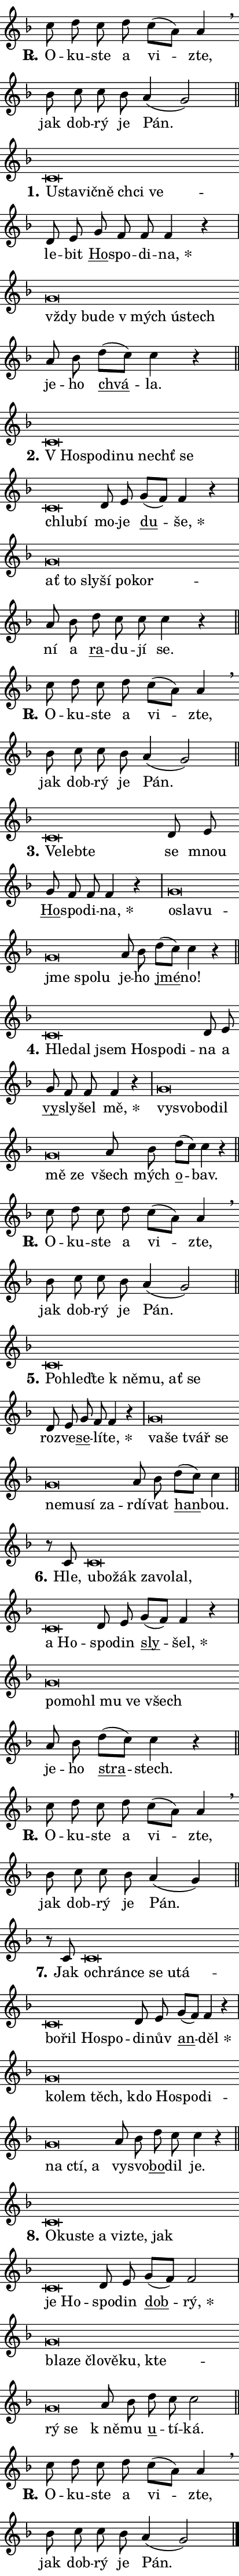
\version "2.22.1"
\header { tagline = "" }
\paper {
  indent = 0\cm
  top-margin = 0\cm
  right-margin = 0\cm
  bottom-margin = 0\cm
  left-margin = 0\cm
  paper-width = 7\cm
  page-breaking = #ly:one-page-breaking
  system-system-spacing.basic-distance = #11
  score-system-spacing.basic-distance = #11
  ragged-last = ##f
}


%% Author: Thomas Morley
%% https://lists.gnu.org/archive/html/lilypond-user/2020-05/msg00002.html
#(define (line-position grob)
"Returns position of @var[grob} in current system:
   @code{'start}, if at first time-step
   @code{'end}, if at last time-step
   @code{'middle} otherwise
"
  (let* ((col (ly:item-get-column grob))
         (ln (ly:grob-object col 'left-neighbor))
         (rn (ly:grob-object col 'right-neighbor))
         (col-to-check-left (if (ly:grob? ln) ln col))
         (col-to-check-right (if (ly:grob? rn) rn col))
         (break-dir-left
           (and
             (ly:grob-property col-to-check-left 'non-musical #f)
             (ly:item-break-dir col-to-check-left)))
         (break-dir-right
           (and
             (ly:grob-property col-to-check-right 'non-musical #f)
             (ly:item-break-dir col-to-check-right))))
        (cond ((eqv? 1 break-dir-left) 'start)
              ((eqv? -1 break-dir-right) 'end)
              (else 'middle))))

#(define (tranparent-at-line-position vctor)
  (lambda (grob)
  "Relying on @code{line-position} select the relevant enry from @var{vctor}.
Used to determine transparency,"
    (case (line-position grob)
      ((end) (not (vector-ref vctor 0)))
      ((middle) (not (vector-ref vctor 1)))
      ((start) (not (vector-ref vctor 2))))))

noteHeadBreakVisibility =
#(define-music-function (break-visibility)(vector?)
"Makes @code{NoteHead}s transparent relying on @var{break-visibility}"
#{
  \override NoteHead.transparent =
    #(tranparent-at-line-position break-visibility)
#})

#(define delete-ledgers-for-transparent-note-heads
  (lambda (grob)
    "Reads whether a @code{NoteHead} is transparent.
If so this @code{NoteHead} is removed from @code{'note-heads} from
@var{grob}, which is supposed to be @code{LedgerLineSpanner}.
As a result ledgers are not printed for this @code{NoteHead}"
    (let* ((nhds-array (ly:grob-object grob 'note-heads))
           (nhds-list
             (if (ly:grob-array? nhds-array)
                 (ly:grob-array->list nhds-array)
                 '()))
           ;; Relies on the transparent-property being done before
           ;; Staff.LedgerLineSpanner.after-line-breaking is executed.
           ;; This is fragile ...
           (to-keep
             (remove
               (lambda (nhd)
                 (ly:grob-property nhd 'transparent #f))
               nhds-list)))
      ;; TODO find a better method to iterate over grob-arrays, similiar
      ;; to filter/remove etc for lists
      ;; For now rebuilt from scratch
      (set! (ly:grob-object grob 'note-heads)  '())
      (for-each
        (lambda (nhd)
          (ly:pointer-group-interface::add-grob grob 'note-heads nhd))
        to-keep))))

hideNotes = {
  \noteHeadBreakVisibility #begin-of-line-visible
}
unHideNotes = {
  \noteHeadBreakVisibility #all-visible
}

% work-around for resetting accidentals
% https://lilypond.org/doc/v2.23/Documentation/notation/displaying-rhythms#unmetered-music
cadenzaMeasure = {
  \cadenzaOff
  \partial 1024 s1024
  \cadenzaOn
}

#(define-markup-command (accent layout props text) (markup?)
  "Underline accented syllable"
  (interpret-markup layout props
    #{\markup \override #'(offset . 4.3) \underline { #text }#}))

responsum = \markup \concat {
  "R" \hspace #-1.05 \path #0.1 #'((moveto 0 0.07) (lineto 0.9 0.8)) \hspace #0.05 "."
}

\layout {
    \context {
        \Staff
        \remove "Time_signature_engraver"
        \override LedgerLineSpanner.after-line-breaking = #delete-ledgers-for-transparent-note-heads
    }
    \context {
        \Voice {
            \override NoteHead.output-attributes = #'((class . "notehead"))
            \override Hairpin.height = #0.55
        }
    }
    \context {
        \Lyrics {
            \override StanzaNumber.output-attributes = #'((class . "stanzanumber"))
            \override LyricSpace.minimum-distance = #0.9
            \override LyricText.font-name = #"TeX Gyre Schola"
            \override LyricText.font-size = 1
            \override StanzaNumber.font-name = #"TeX Gyre Schola Bold"
            \override StanzaNumber.font-size = 1
        }
    }
}

% magnetic-lyrics.ily
%
%   written by
%     Jean Abou Samra <jean@abou-samra.fr>
%     Werner Lemberg <wl@gnu.org>
%
%   adapted by
%     Jiri Hon <jiri.hon@gmail.com>
%
% Version 2022-Apr-15

% https://www.mail-archive.com/lilypond-user@gnu.org/msg149350.html

#(define (Left_hyphen_pointer_engraver context)
   "Collect syllable-hyphen-syllable occurrences in lyrics and store
them in properties.  This engraver only looks to the left.  For
example, if the lyrics input is @code{foo -- bar}, it does the
following.

@itemize @bullet
@item
Set the @code{text} property of the @code{LyricHyphen} grob between
@q{foo} and @q{bar} to @code{foo}.

@item
Set the @code{left-hyphen} property of the @code{LyricText} grob with
text @q{foo} to the @code{LyricHyphen} grob between @q{foo} and
@q{bar}.
@end itemize

Use this auxiliary engraver in combination with the
@code{lyric-@/text::@/apply-@/magnetic-@/offset!} hook."
   (let ((hyphen #f)
         (text #f))
     (make-engraver
      (acknowledgers
       ((lyric-syllable-interface engraver grob source-engraver)
        (set! text grob)))
      (end-acknowledgers
       ((lyric-hyphen-interface engraver grob source-engraver)
        ;(when (not (grob::has-interface grob 'lyric-space-interface))
          (set! hyphen grob)));)
      ((stop-translation-timestep engraver)
       (when (and text hyphen)
         (ly:grob-set-object! text 'left-hyphen hyphen))
       (set! text #f)
       (set! hyphen #f)))))

#(define (lyric-text::apply-magnetic-offset! grob)
   "If the space between two syllables is less than the value in
property @code{LyricText@/.details@/.squash-threshold}, move the right
syllable to the left so that it gets concatenated with the left
syllable.

Use this function as a hook for
@code{LyricText@/.after-@/line-@/breaking} if the
@code{Left_@/hyphen_@/pointer_@/engraver} is active."
   (let ((hyphen (ly:grob-object grob 'left-hyphen #f)))
     (when hyphen
       (let ((left-text (ly:spanner-bound hyphen LEFT)))
         (when (grob::has-interface left-text 'lyric-syllable-interface)
           (let* ((common (ly:grob-common-refpoint grob left-text X))
                  (this-x-ext (ly:grob-extent grob common X))
                  (left-x-ext
                   (begin
                     ;; Trigger magnetism for left-text.
                     (ly:grob-property left-text 'after-line-breaking)
                     (ly:grob-extent left-text common X)))
                  ;; `delta` is the gap width between two syllables.
                  (delta (- (interval-start this-x-ext)
                            (interval-end left-x-ext)))
                  (details (ly:grob-property grob 'details))
                  (threshold (assoc-get 'squash-threshold details 0.2)))
             (when (< delta threshold)
               (let* (;; We have to manipulate the input text so that
                      ;; ligatures crossing syllable boundaries are not
                      ;; disabled.  For languages based on the Latin
                      ;; script this is essentially a beautification.
                      ;; However, for non-Western scripts it can be a
                      ;; necessity.
                      (lt (ly:grob-property left-text 'text))
                      (rt (ly:grob-property grob 'text))
                      (is-space (grob::has-interface hyphen 'lyric-space-interface))
                      (space (if is-space " " ""))
                      (space-markup (grob-interpret-markup grob " "))
                      (space-size (interval-length (ly:stencil-extent space-markup X)))
                      (extra-delta (if is-space space-size 0))
                      ;; Append new syllable.
                      (ltrt-space (if (and (string? lt) (string? rt))
                                (string-append lt space rt)
                                (make-concat-markup (list lt space rt))))
                      ;; Right-align `ltrt` to the right side.
                      (ltrt-space-markup (grob-interpret-markup
                               grob
                               (make-translate-markup
                                (cons (interval-length this-x-ext) 0)
                                (make-right-align-markup ltrt-space)))))
                 (begin
                   ;; Don't print `left-text`.
                   (ly:grob-set-property! left-text 'stencil #f)
                   ;; Set text and stencil (which holds all collected
                   ;; syllables so far) and shift it to the left.
                   (ly:grob-set-property! grob 'text ltrt-space)
                   (ly:grob-set-property! grob 'stencil ltrt-space-markup)
                   (ly:grob-translate-axis! grob (- (- delta extra-delta)) X))))))))))


#(define (lyric-hyphen::displace-bounds-first grob)
   ;; Make very sure this callback isn't triggered too early.
   (let ((left (ly:spanner-bound grob LEFT))
         (right (ly:spanner-bound grob RIGHT)))
     (ly:grob-property left 'after-line-breaking)
     (ly:grob-property right 'after-line-breaking)
     (ly:lyric-hyphen::print grob)))

squashThreshold = #0.4

\layout {
  \context {
    \Lyrics
    \consists #Left_hyphen_pointer_engraver
    \override LyricText.after-line-breaking =
      #lyric-text::apply-magnetic-offset!
    \override LyricHyphen.stencil = #lyric-hyphen::displace-bounds-first
    \override LyricText.details.squash-threshold = \squashThreshold
    \override LyricHyphen.minimum-distance = 0
    \override LyricHyphen.minimum-length = \squashThreshold
  }
}

squash = \override LyricText.details.squash-threshold = 9999
unSquash = \override LyricText.details.squash-threshold = \squashThreshold

left = \override LyricText.self-alignment-X = #LEFT
unLeft = \revert LyricText.self-alignment-X

starOffset = #(lambda (grob) 
                (let ((x_offset (ly:self-alignment-interface::aligned-on-x-parent grob)))
                  (if (= x_offset 0) 0 (+ x_offset 1.2))))

star = #(define-music-function (syllable)(string?)
"Append star separator at the end of a syllable"
#{
  \once \override LyricText.X-offset = #starOffset
  \lyricmode { \markup {
    #syllable
    \override #'((font-name . "TeX Gyre Schola Bold")) \hspace #0.2 \lower #0.65 \larger "*"
  } }
#})

starAccent = #(define-music-function (syllable)(string?)
"Append star separator at the end of a syllable and make accent"
#{
  \once \override LyricText.X-offset = #starOffset
  \lyricmode { \markup {
    \accent #syllable
    \override #'((font-name . "TeX Gyre Schola Bold")) \hspace #0.2 \lower #0.65 \larger "*"
  } }
#})

breath = #(define-music-function (syllable)(string?)
"Append breathing indicator at the end of a syllable"
#{
  \lyricmode { \markup { #syllable "+" } }
#})

optionalBreath = #(define-music-function (syllable)(string?)
"Append optional breathing indicator at the end of a syllable"
#{
  \lyricmode { \markup { #syllable "(+)" } }
#})


\score {
    <<
        \new Voice = "melody" { \cadenzaOn \key f \major \relative { c''8 d c d c[( a)] a4 \breathe \bar "" bes8 c c bes a4( g2) \cadenzaMeasure \bar "||" \break }
\relative { c'\breve*1/16 \hideNotes \breve*1/16 \bar "" \breve*1/16 \bar "" \breve*1/16 \bar "" \breve*1/16 \breve*1/16 \bar "" \unHideNotes d8 e \bar "" g f f f4 r \cadenzaMeasure \bar "|" g\breve*1/16 \hideNotes \breve*1/16 \bar "" \breve*1/16 \bar "" \breve*1/16 \bar "" \breve*1/16 \breve*1/16 \bar "" \unHideNotes a8 bes \bar "" d[( c)] c4 r \cadenzaMeasure \bar "||" \break }
\relative { c'\breve*1/16 \hideNotes \breve*1/16 \bar "" \breve*1/16 \bar "" \breve*1/16 \bar "" \breve*1/16 \bar "" \breve*1/16 \bar "" \breve*1/16 \breve*1/16 \bar "" \unHideNotes d8 e \bar "" g[( f)] f4 r \cadenzaMeasure \bar "|" g\breve*1/16 \hideNotes \breve*1/16 \bar "" \breve*1/16 \bar "" \breve*1/16 \bar "" \breve*1/16 \breve*1/16 \bar "" \unHideNotes a8 bes \bar "" d c c c4 r \cadenzaMeasure \bar "||" \break }
\relative { c''8 d c d c[( a)] a4 \breathe \bar "" bes8 c c bes a4( g2) \cadenzaMeasure \bar "||" \break }
\relative { c'\breve*1/16 \hideNotes \breve*1/16 \breve*1/16 \bar "" \unHideNotes d8 e \bar "" g f f f4 r \cadenzaMeasure \bar "|" g\breve*1/16 \hideNotes \breve*1/16 \bar "" \breve*1/16 \bar "" \breve*1/16 \bar "" \breve*1/16 \breve*1/16 \bar "" \unHideNotes a8 bes \bar "" d[( c)] c4 r \cadenzaMeasure \bar "||" \break }
\relative { c'\breve*1/16 \hideNotes \breve*1/16 \bar "" \breve*1/16 \bar "" \breve*1/16 \bar "" \breve*1/16 \breve*1/16 \bar "" \unHideNotes d8 e \bar "" g f f f4 r \cadenzaMeasure \bar "|" g\breve*1/16 \hideNotes \breve*1/16 \bar "" \breve*1/16 \bar "" \breve*1/16 \bar "" \breve*1/16 \breve*1/16 \bar "" \unHideNotes a8 bes \bar "" d[( c)] c4 r \cadenzaMeasure \bar "||" \break }
\relative { c''8 d c d c[( a)] a4 \breathe \bar "" bes8 c c bes a4( g2) \cadenzaMeasure \bar "||" \break }
\relative { c'\breve*1/16 \hideNotes \breve*1/16 \bar "" \breve*1/16 \bar "" \breve*1/16 \bar "" \breve*1/16 \bar "" \breve*1/16 \breve*1/16 \bar "" \unHideNotes d8 e \bar "" g f f4 r \cadenzaMeasure \bar "|" g\breve*1/16 \hideNotes \breve*1/16 \bar "" \breve*1/16 \bar "" \breve*1/16 \bar "" \breve*1/16 \bar "" \breve*1/16 \bar "" \breve*1/16 \breve*1/16 \bar "" \unHideNotes a8 bes \bar "" d[( c)] c4 \cadenzaMeasure \bar "||" \break }
\relative { r8 c'8 c\breve*1/16 \hideNotes \breve*1/16 \bar "" \breve*1/16 \bar "" \breve*1/16 \bar "" \breve*1/16 \bar "" \breve*1/16 \bar "" \breve*1/16 \breve*1/16 \bar "" \unHideNotes d8 e \bar "" g[( f)] f4 r \cadenzaMeasure \bar "|" g\breve*1/16 \hideNotes \breve*1/16 \bar "" \breve*1/16 \bar "" \breve*1/16 \bar "" \breve*1/16 \breve*1/16 \bar "" \unHideNotes a8 bes \bar "" d[( c)] c4 r \cadenzaMeasure \bar "||" \break }
\relative { c''8 d c d c[( a)] a4 \breathe \bar "" bes8 c c bes a4( g4) \cadenzaMeasure \bar "||" \break }
\relative { r8 c'8 c\breve*1/16 \hideNotes \breve*1/16 \bar "" \breve*1/16 \bar "" \breve*1/16 \bar "" \breve*1/16 \bar "" \breve*1/16 \bar "" \breve*1/16 \bar "" \breve*1/16 \bar "" \breve*1/16 \breve*1/16 \bar "" \unHideNotes d8 e \bar "" g[( f)] f4 r \cadenzaMeasure \bar "|" g\breve*1/16 \hideNotes \breve*1/16 \bar "" \breve*1/16 \bar "" \breve*1/16 \bar "" \breve*1/16 \bar "" \breve*1/16 \bar "" \breve*1/16 \bar "" \breve*1/16 \bar "" \breve*1/16 \breve*1/16 \bar "" \unHideNotes a8 bes \bar "" d c c4 r \cadenzaMeasure \bar "||" \break }
\relative { c'\breve*1/16 \hideNotes \breve*1/16 \bar "" \breve*1/16 \bar "" \breve*1/16 \bar "" \breve*1/16 \bar "" \breve*1/16 \bar "" \breve*1/16 \bar "" \breve*1/16 \breve*1/16 \bar "" \unHideNotes d8 e \bar "" g[( f)] f2 \cadenzaMeasure \bar "|" g\breve*1/16 \hideNotes \breve*1/16 \bar "" \breve*1/16 \bar "" \breve*1/16 \bar "" \breve*1/16 \bar "" \breve*1/16 \bar "" \breve*1/16 \breve*1/16 \bar "" \unHideNotes a8 bes \bar "" d c c2 \cadenzaMeasure \bar "||" \break }
\relative { c''8 d c d c[( a)] a4 \breathe \bar "" bes8 c c bes a4( g2) \cadenzaMeasure \bar "||" \break } \bar "|." }
        \new Lyrics \lyricsto "melody" { \lyricmode { \set stanza = \responsum
O -- ku -- ste a vi -- zte, jak dob -- rý je Pán.
\set stanza = "1."
\left U -- \squash sta -- vič -- ně chci ve -- \unLeft \unSquash le -- bit \markup \accent Ho -- spo -- di -- \star na, \left vždy \squash bu -- de "v mých" ú -- stech \unLeft \unSquash je -- ho \markup \accent chvá -- la.
\set stanza = "2."
\left "V Ho" -- \squash spo -- di -- nu nechť se chlu -- bí \unLeft \unSquash mo -- je \markup \accent du -- \star še, \left ať \squash to sly -- ší po -- kor -- \unLeft \unSquash ní a \markup \accent ra -- du -- jí se.
\set stanza = \responsum
O -- ku -- ste a vi -- zte, jak dob -- rý je Pán.
\set stanza = "3."
\left Ve -- \squash leb -- te \unLeft \unSquash se mnou \markup \accent Ho -- spo -- di -- \star na, \left o -- \squash sla -- vu -- jme spo -- lu \unLeft \unSquash je -- ho \markup \accent jmé -- no!
\set stanza = "4."
\left Hle -- \squash dal jsem Ho -- spo -- di -- \unLeft \unSquash na a \markup \accent vy -- sly -- šel \star mě, \left vy -- \squash svo -- bo -- dil mě ze \unLeft \unSquash všech mých \markup \accent o -- bav.
\set stanza = \responsum
O -- ku -- ste a vi -- zte, jak dob -- rý je Pán.
\set stanza = "5."
\left Po -- \squash hleď -- te "k ně" -- mu, ať se \unLeft \unSquash roz -- ve -- \markup \accent se -- lí -- \star te, \left va -- \squash še tvář se ne -- mu -- sí za -- \unLeft \unSquash rdí -- vat \markup \accent han -- bou.
\set stanza = "6."
Hle, \left u -- \squash bo -- žák za -- vo -- lal, a Ho -- \unLeft \unSquash spo -- din \markup \accent sly -- \star šel, \left po -- \squash mo -- hl mu ve všech \unLeft \unSquash je -- ho \markup \accent stra -- stech.
\set stanza = \responsum
O -- ku -- ste a vi -- zte, jak dob -- rý je Pán.
\set stanza = "7."
Jak \left o -- \squash chrán -- ce se u -- tá -- bo -- řil Ho -- spo -- \unLeft \unSquash di -- nův \markup \accent an -- \star děl \left ko -- \squash lem těch, kdo Ho -- spo -- di -- na ctí, a \unLeft \unSquash vy -- svo -- \markup \accent bo -- dil je.
\set stanza = "8."
\left O -- \squash ku -- ste a vi -- zte, jak je Ho -- \unLeft \unSquash spo -- din \markup \accent dob -- \star rý, \left bla -- \squash ze člo -- vě -- ku, kte -- rý se \unLeft \unSquash "k ně" -- mu \markup \accent u -- tí -- ká.
\set stanza = \responsum
O -- ku -- ste a vi -- zte, jak dob -- rý je Pán. } }
    >>
    \layout {}
}
